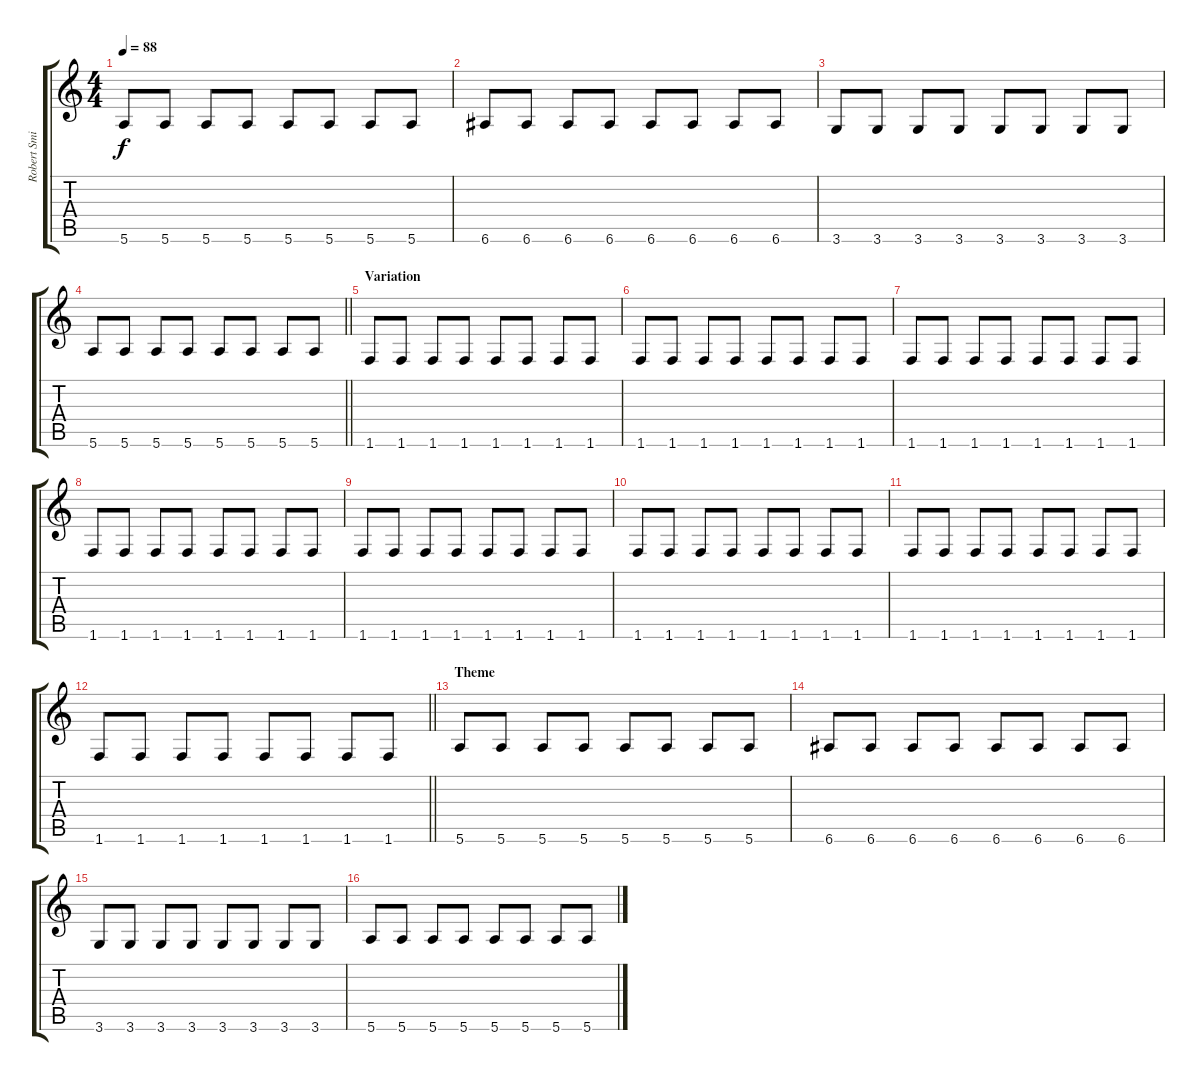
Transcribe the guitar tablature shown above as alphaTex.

\track ("Robert Smith 2" "Robert Smi") {instrument electricguitarclean}
\staff {score tabs}
\tuning (E4 B3 G3 D3 A2 E2) {hide}
\ts (4 4)
\tempo 88
\clef g2
\ks c
5.6.8{dy f} 5.6.8 5.6.8 5.6.8 5.6.8 5.6.8 5.6.8 5.6.8 |
6.6.8 6.6.8 6.6.8 6.6.8 6.6.8 6.6.8 6.6.8 6.6.8 |
3.6.8 3.6.8 3.6.8 3.6.8 3.6.8 3.6.8 3.6.8 3.6.8 |
\barLineRight lightlight
5.6.8 5.6.8 5.6.8 5.6.8 5.6.8 5.6.8 5.6.8 5.6.8 |
\section ("" "Variation")
1.6.8 1.6.8 1.6.8 1.6.8 1.6.8 1.6.8 1.6.8 1.6.8 |
1.6.8 1.6.8 1.6.8 1.6.8 1.6.8 1.6.8 1.6.8 1.6.8 |
1.6.8 1.6.8 1.6.8 1.6.8 1.6.8 1.6.8 1.6.8 1.6.8 |
1.6.8 1.6.8 1.6.8 1.6.8 1.6.8 1.6.8 1.6.8 1.6.8 |
1.6.8 1.6.8 1.6.8 1.6.8 1.6.8 1.6.8 1.6.8 1.6.8 |
1.6.8 1.6.8 1.6.8 1.6.8 1.6.8 1.6.8 1.6.8 1.6.8 |
1.6.8 1.6.8 1.6.8 1.6.8 1.6.8 1.6.8 1.6.8 1.6.8 |
\barLineRight lightlight
1.6.8 1.6.8 1.6.8 1.6.8 1.6.8 1.6.8 1.6.8 1.6.8 |
\section ("" "Theme")
5.6.8 5.6.8 5.6.8 5.6.8 5.6.8 5.6.8 5.6.8 5.6.8 |
6.6.8 6.6.8 6.6.8 6.6.8 6.6.8 6.6.8 6.6.8 6.6.8 |
3.6.8 3.6.8 3.6.8 3.6.8 3.6.8 3.6.8 3.6.8 3.6.8 |
5.6.8 5.6.8 5.6.8 5.6.8 5.6.8 5.6.8 5.6.8 5.6.8
